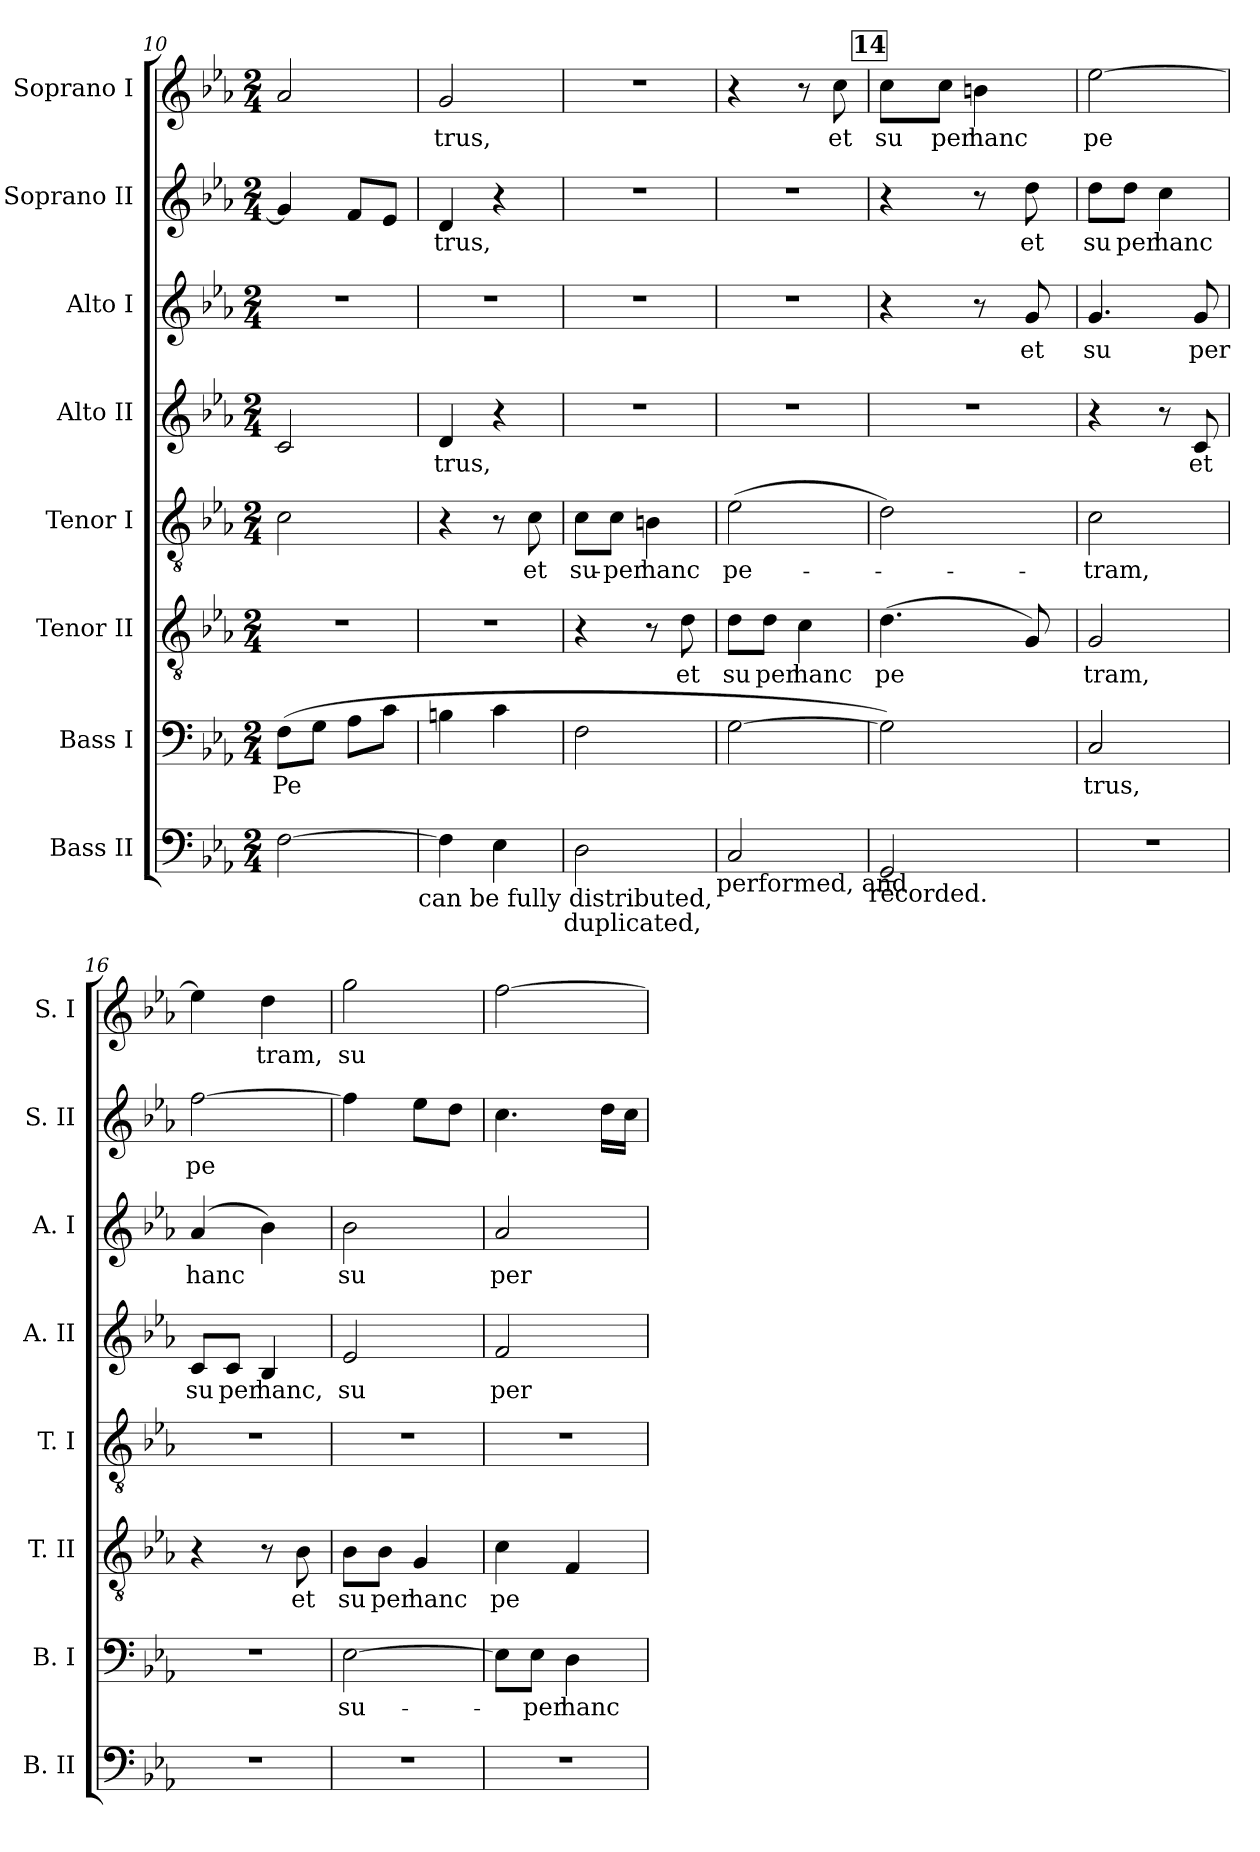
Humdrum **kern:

**kern	**kern	**text	**kern	**text	**kern	**text	**kern	**text	**kern	**text	**kern	**text	**kern	**text
*part8	*part7	*part7	*part6	*part6	*part5	*part5	*part4	*part4	*part3	*part3	*part2	*part2	*part1	*part1
*staff8	*staff7	*staff7	*staff6	*staff6	*staff5	*staff5	*staff4	*staff4	*staff3	*staff3	*staff2	*staff2	*staff1	*staff1
*I"Bass II	*I"Bass I	*	*I"Tenor II	*	*I"Tenor I	*	*I"Alto II	*	*I"Alto I	*	*I"Soprano II	*	*I"Soprano I	*
*I'B. II	*I'B. I	*	*I'T. II	*	*I'T. I	*	*I'A. II	*	*I'A. I	*	*I'S. II	*	*I'S. I	*
*clefF4	*clefF4	*	*clefGv2	*	*clefGv2	*	*clefG2	*	*clefG2	*	*clefG2	*	*clefG2	*
*k[b-e-a-]	*k[b-e-a-]	*	*k[b-e-a-]	*	*k[b-e-a-]	*	*k[b-e-a-]	*	*k[b-e-a-]	*	*k[b-e-a-]	*	*k[b-e-a-]	*
*E-:	*E-:	*	*E-:	*	*E-:	*	*E-:	*	*E-:	*	*E-:	*	*E-:	*
*M2/4	*M2/4	*	*M2/4	*	*M2/4	*	*M2/4	*	*M2/4	*	*M2/4	*	*M2/4	*
=10	=10	=10	=10	=10	=10	=10	=10	=10	=10	=10	=10	=10	=10	=10
!	!	!LO:LY:b:cj	!LO:N:vis=1	!	!	!	!	!	!LO:N:vis=1	!	!	!	!	!
[>2F\	(<8F\L	Pe	2r	.	2c\	.	2c/	.	2r	.	4g/]	.	2a-/	.
.	8G\J	.	.	.	.	.	.	.	.	.	.	.	.	.
.	8A-\L	.	.	.	.	.	.	.	.	.	8f/L	.	.	.
.	8c\J	.	.	.	.	.	.	.	.	.	8e-/J	.	.	.
!LO:TX:b:t=can be fully distributed,	!	!	!	!	!	!	!	!	!	!	!	!	!	!
=11	=11	=11	=11	=11	=11	=11	=11	=11	=11	=11	=11	=11	=11	=11
!	!	!	!LO:N:vis=1	!	!	!	!	!LO:LY:b:cj	!LO:N:vis=1	!	!	!LO:LY:b:cj	!	!LO:LY:b:cj
4F\]	4Bn\	.	2r	.	4r	.	4d/	trus,	2r	.	4d/	trus,	2g/	trus,
4E-\	4c\	.	.	.	8r	.	4r	.	.	.	4r	.	.	.
!	!	!	!	!	!	!LO:LY:b:cj	!	!	!	!	!	!	!	!
.	.	.	.	.	8c\	et	.	.	.	.	.	.	.	.
!LO:TX:b:t=duplicated,	!	!	!	!	!	!	!	!	!	!	!	!	!	!
=12	=12	=12	=12	=12	=12	=12	=12	=12	=12	=12	=12	=12	=12	=12
!	!	!	!	!	!	!LO:LY:b:cj	!LO:N:vis=1	!	!LO:N:vis=1	!	!LO:N:vis=1	!	!LO:N:vis=1	!
2D\	2F\	.	4r	.	8c\L	su-	2r	.	2r	.	2r	.	2r	.
!	!	!	!	!	!	!LO:LY:b:cj	!	!	!	!	!	!	!	!
.	.	.	.	.	8c\J	-per	.	.	.	.	.	.	.	.
!	!	!	!	!	!	!LO:LY:b:cj	!	!	!	!	!	!	!	!
.	.	.	8r	.	4Bn\	hanc	.	.	.	.	.	.	.	.
!	!	!	!	!LO:LY:b:cj	!	!	!	!	!	!	!	!	!	!
.	.	.	8d\	et	.	.	.	.	.	.	.	.	.	.
!LO:TX:b:t=performed, and	!	!	!	!	!	!	!	!	!	!	!	!	!	!
=13	=13	=13	=13	=13	=13	=13	=13	=13	=13	=13	=13	=13	=13	=13
!	!	!	!	!LO:LY:b:cj	!	!LO:LY:b:cj	!LO:N:vis=1	!	!LO:N:vis=1	!	!LO:N:vis=1	!	!	!
2C/	[>2G\	.	8d\L	su	(<2e-\	pe-	2r	.	2r	.	2r	.	4r	.
!	!	!	!	!LO:LY:b:cj	!	!	!	!	!	!	!	!	!	!
.	.	.	8d\J	per	.	.	.	.	.	.	.	.	.	.
!	!	!	!	!LO:LY:b:cj	!	!	!	!	!	!	!	!	!	!
.	.	.	4c\	hanc	.	.	.	.	.	.	.	.	8r	.
!	!	!	!	!	!	!	!	!	!	!	!	!	!	!LO:LY:b:cj
.	.	.	.	.	.	.	.	.	.	.	.	.	8cc\	et
!LO:TX:b:t=recorded.	!	!	!	!	!	!	!	!	!	!	!	!	!	!
!!LO:PB:g=z
!!LO:REH:place=s1:a:B:fs=7:t=14
=14	=14	=14	=14	=14	=14	=14	=14	=14	=14	=14	=14	=14	=14	=14
!	!	!	!	!LO:LY:b:cj	!	!	!LO:N:vis=1	!	!	!	!	!	!	!LO:LY:b:cj
*	*^	*	*	*	*^	*	*	*	*	*	*	*	*	*
2GG~</	2G\])	16.ryy	.	(>4.d\	pe	2d\)	16ryy	.	2r	.	4r	.	4r	.	8cc\L	su
.	.	.	.	.	.	.	64ryy	.	.	.	.	.	.	.	.	.
.	.	.	.	.	.	.	4ryy	.	.	.	.	.	.	.	.	.
.	.	4ryy	.	.	.	.	.	.	.	.	.	.	.	.	.	.
!	!	!	!	!	!	!	!	!	!	!	!	!	!	!	!	!LO:LY:b:cj
.	.	.	.	.	.	.	.	.	.	.	.	.	.	.	8cc\J	per
!	!	!	!	!	!	!	!	!	!	!	!	!	!	!	!	!LO:LY:b:cj
.	.	.	.	.	.	.	.	.	.	.	8r	.	8r	.	4bn\	hanc
.	.	.	.	.	.	.	8ryy	.	.	.	.	.	.	.	.	.
.	.	8ryy	.	.	.	.	.	.	.	.	.	.	.	.	.	.
!	!	!	!	!	!	!	!	!	!	!	!	!LO:LY:b:cj	!	!LO:LY:b:cj	!	!
.	.	.	.	8G/)	.	.	.	.	.	.	8g/	et	8dd\	et	.	.
.	.	.	.	.	.	.	32.ryy	.	.	.	.	.	.	.	.	.
.	.	32ryy	.	.	.	.	.	.	.	.	.	.	.	.	.	.
=15	=15	=15	=15	=15	=15	=15	=15	=15	=15	=15	=15	=15	=15	=15	=15	=15
!LO:N:vis=1	!	!	!LO:LY:b:cj	!	!LO:LY:b:cj	!	!	!LO:LY:b:cj	!	!	!	!LO:LY:b:cj	!	!LO:LY:b:cj	!	!LO:LY:b:cj
*	*v	*v	*	*	*	*v	*v	*	*	*	*	*	*	*	*	*
2r	2C/	trus,	2G/	tram,	2c\	-tram,	4r	.	4.g/	su	8dd\L	su	[>2ee-\	pe
!	!	!	!	!	!	!	!	!	!	!	!	!LO:LY:b:cj	!	!
.	.	.	.	.	.	.	.	.	.	.	8dd\J	per	.	.
!	!	!	!	!	!	!	!	!	!	!	!	!LO:LY:b:cj	!	!
.	.	.	.	.	.	.	8r	.	.	.	4cc\	hanc	.	.
!	!	!	!	!	!	!	!	!LO:LY:b:cj	!	!LO:LY:b:cj	!	!	!	!
.	.	.	.	.	.	.	8c/	et	8g/	per	.	.	.	.
=16	=16	=16	=16	=16	=16	=16	=16	=16	=16	=16	=16	=16	=16	=16
!LO:N:vis=1	!LO:N:vis=1	!	!	!	!LO:N:vis=1	!	!	!LO:LY:b:cj	!	!LO:LY:b	!	!LO:LY:b:cj	!	!
2r	2r	.	4r	.	2r	.	8c/L	su	(>4a-/	hanc	[>2ff\	pe	4ee-\]	.
!	!	!	!	!	!	!	!	!LO:LY:b:cj	!	!	!	!	!	!
.	.	.	.	.	.	.	8c/J	per	.	.	.	.	.	.
!	!	!	!	!	!	!	!	!LO:LY:b:cj	!	!	!	!	!	!LO:LY:b:cj
.	.	.	8r	.	.	.	4B-/	hanc,	4b-\)	.	.	.	4dd\	tram,
!	!	!	!	!LO:LY:b:cj	!	!	!	!	!	!	!	!	!	!
.	.	.	8B-\	et	.	.	.	.	.	.	.	.	.	.
=17	=17	=17	=17	=17	=17	=17	=17	=17	=17	=17	=17	=17	=17	=17
!LO:N:vis=1	!	!LO:LY:b:cj	!	!LO:LY:b:cj	!LO:N:vis=1	!	!	!LO:LY:b:cj	!	!LO:LY:b:cj	!	!	!	!LO:LY:b:cj
2r	[>2E-\	su-	8B-\L	su	2r	.	2e-/	su	2b-\	su	4ff\]	.	2gg\	su
!	!	!	!	!LO:LY:b:cj	!	!	!	!	!	!	!	!	!	!
.	.	.	8B-\J	per	.	.	.	.	.	.	.	.	.	.
!	!	!	!	!LO:LY:b:cj	!	!	!	!	!	!	!	!	!	!
.	.	.	4G/	hanc	.	.	.	.	.	.	8ee-\L	.	.	.
.	.	.	.	.	.	.	.	.	.	.	8dd\J	.	.	.
=18	=18	=18	=18	=18	=18	=18	=18	=18	=18	=18	=18	=18	=18	=18
!LO:N:vis=1	!	!	!	!LO:LY:b:cj	!LO:N:vis=1	!	!	!LO:LY:b:cj	!	!LO:LY:b:cj	!	!	!	!
2r	8E-\L]	.	4c\	pe	2r	.	2f/	per	2a-/	per	4.cc\	.	[>2ff\	.
!	!	!LO:LY:b:cj	!	!	!	!	!	!	!	!	!	!	!	!
.	8E-\J	-per	.	.	.	.	.	.	.	.	.	.	.	.
!	!	!LO:LY:b:cj	!	!	!	!	!	!	!	!	!	!	!	!
.	4D\	hanc	4F/	.	.	.	.	.	.	.	.	.	.	.
.	.	.	.	.	.	.	.	.	.	.	16dd\L	.	.	.
.	.	.	.	.	.	.	.	.	.	.	16cc\J	.	.	.
=	=	=	=	=	=	=	=	=	=	=	=	=	=	=
*-	*-	*-	*-	*-	*-	*-	*-	*-	*-	*-	*-	*-	*-	*-
